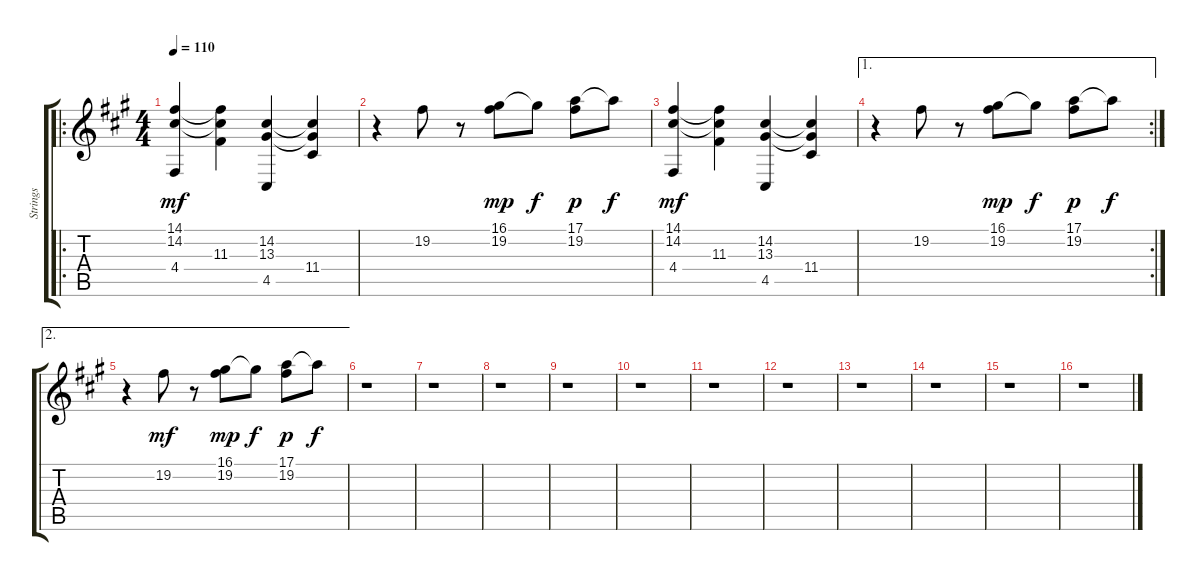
\track ("Strings" "Strings") {instrument stringensemble1}
\staff {score tabs}
\tuning (E4 B3 G3 D3 A2 E2) {hide}
\ro
\ts (4 4)
\tempo 110
\clef g2
\ks a
(14.1 14.2 4.4).4{dy mf} (14.1{t} 14.2{t} 11.3).4 (14.2 13.3 4.5).4 (14.2{t} 13.3{t} 11.4).4 |
r.4 19.2.8 r.8 (16.1 19.2).8{dy mp} 16.1{t}.8{dy f} (17.1 19.2).8{dy p} 17.1{t}.8{dy f} |
(14.1 14.2 4.4).4{dy mf} (14.1{t} 14.2{t} 11.3).4 (14.2 13.3 4.5).4 (14.2{t} 13.3{t} 11.4).4 |
\ae 1
\rc 2
r.4 19.2.8 r.8 (16.1 19.2).8{dy mp} 16.1{t}.8{dy f} (17.1 19.2).8{dy p} 17.1{t}.8{dy f} |
\ae 2
r.4{volume 9} 19.2.8{dy mf} r.8 (16.1 19.2).8{dy mp} 16.1{t}.8{dy f} (17.1 19.2).8{dy p} 17.1{t}.8{dy f} |
r.1 |
r.1 |
r.1 |
r.1 |
r.1 |
r.1 |
r.1 |
r.1 |
r.1 |
r.1 |
r.1
